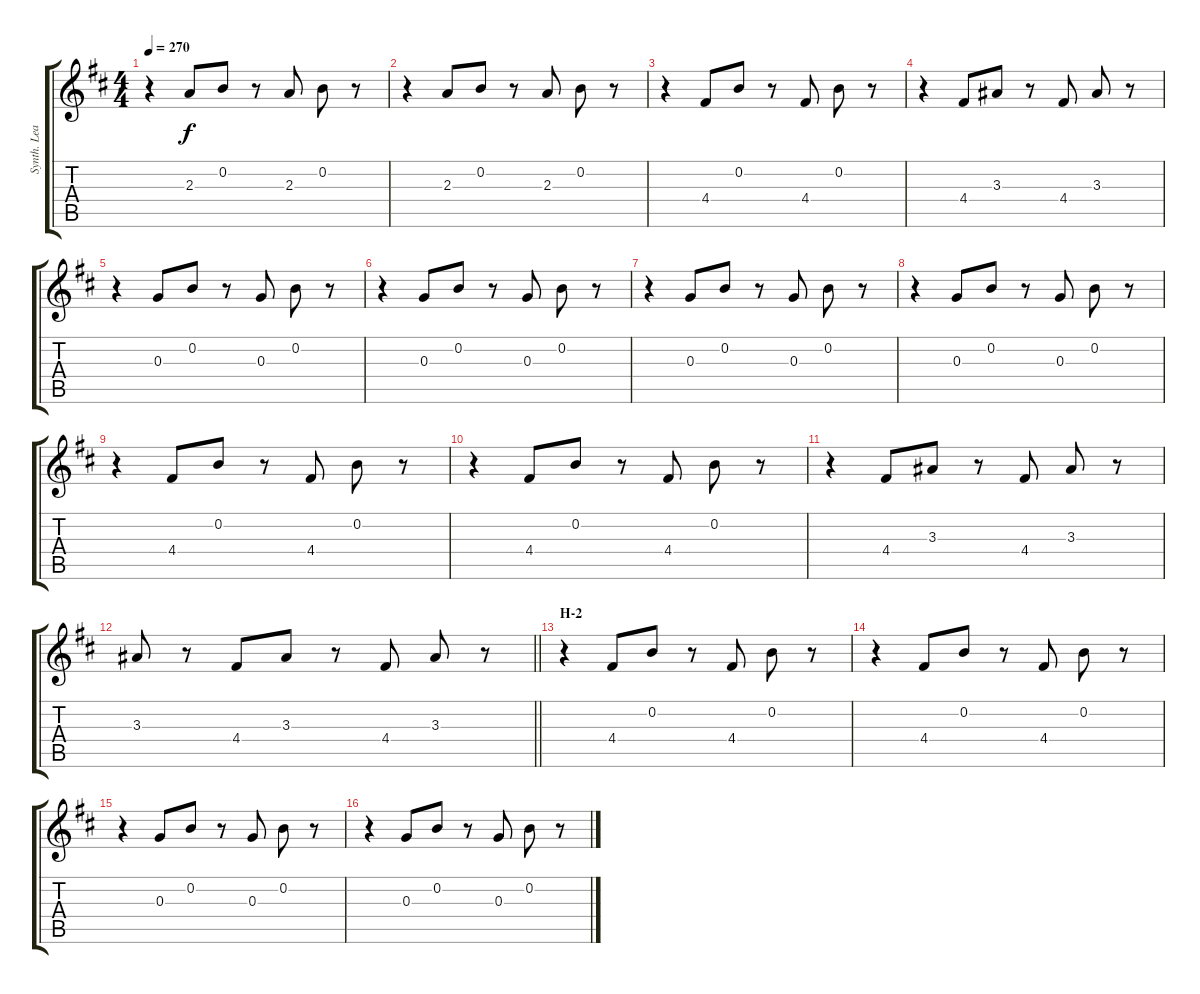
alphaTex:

\track ("Synth. Lead I" "Synth. Lea") {instrument lead2sawtooth}
\staff {score tabs}
\tuning (E5 B4 G4 D4 A3 E3) {hide}
\ts (4 4)
\tempo 270
\clef g2
\ks d
r.4{dy f} 2.3.8 0.2.8 r.8 2.3.8 0.2.8 r.8 |
r.4 2.3.8 0.2.8 r.8 2.3.8 0.2.8 r.8 |
r.4 4.4.8 0.2.8 r.8 4.4.8 0.2.8 r.8 |
r.4 4.4.8 3.3.8 r.8 4.4.8 3.3.8 r.8 |
r.4 0.3.8 0.2.8 r.8 0.3.8 0.2.8 r.8 |
r.4 0.3.8 0.2.8 r.8 0.3.8 0.2.8 r.8 |
r.4 0.3.8 0.2.8 r.8 0.3.8 0.2.8 r.8 |
r.4 0.3.8 0.2.8 r.8 0.3.8 0.2.8 r.8 |
r.4 4.4.8 0.2.8 r.8 4.4.8 0.2.8 r.8 |
r.4 4.4.8 0.2.8 r.8 4.4.8 0.2.8 r.8 |
r.4 4.4.8 3.3.8 r.8 4.4.8 3.3.8 r.8 |
\barLineRight lightlight
3.3.8 r.8 4.4.8 3.3.8 r.8 4.4.8 3.3.8 r.8 |
\section ("" "H-2")
r.4 4.4.8 0.2.8 r.8 4.4.8 0.2.8 r.8 |
r.4 4.4.8 0.2.8 r.8 4.4.8 0.2.8 r.8 |
r.4 0.3.8 0.2.8 r.8 0.3.8 0.2.8 r.8 |
r.4 0.3.8 0.2.8 r.8 0.3.8 0.2.8 r.8
